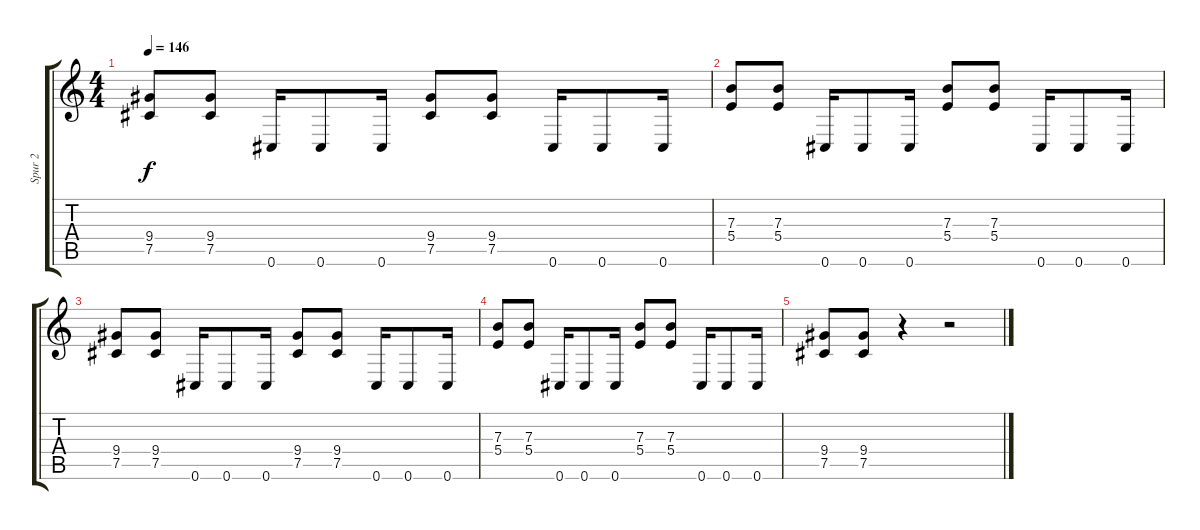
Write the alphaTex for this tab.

\track ("Spur 2" "Spur 2") {instrument overdrivenguitar}
\staff {score tabs}
\tuning (Db4 Ab3 E3 B2 Gb2 Db2) {hide}
\ts (4 4)
\tempo 146
\clef g2
\ks c
(9.4 7.5).8{dy f} (9.4 7.5).8 0.6.16 0.6.8 0.6.16 (9.4 7.5).8 (9.4 7.5).8 0.6.16 0.6.8 0.6.16 |
(7.3 5.4).8 (7.3 5.4).8 0.6.16 0.6.8 0.6.16 (7.3 5.4).8 (7.3 5.4).8 0.6.16 0.6.8 0.6.16 |
(9.4 7.5).8 (9.4 7.5).8 0.6.16 0.6.8 0.6.16 (9.4 7.5).8 (9.4 7.5).8 0.6.16 0.6.8 0.6.16 |
(7.3 5.4).8 (7.3 5.4).8 0.6.16 0.6.8 0.6.16 (7.3 5.4).8 (7.3 5.4).8 0.6.16 0.6.8 0.6.16 |
(9.4 7.5).8 (9.4 7.5).8 r.4 r.2
